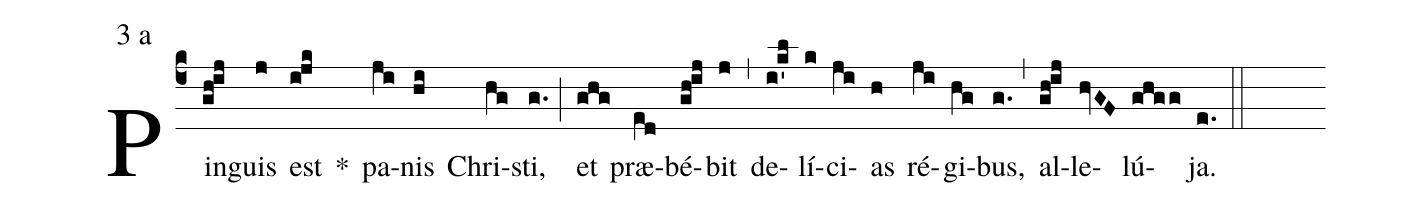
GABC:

mode:3 a;
%%
(c4) Pin(gh!ij)guis(j) est(ijk) *() pa(ji)nis(hi) Chri(hg)sti,(g.) (;) et(ghg) præ(e[ll:1]d)bé(gh!ij)bit(j) (,) de(i!k'l)lí(k)ci(ji)as(h) ré(ji)gi(hg)bus,(g.) (,) al(gh!ij)le(hvGF)lú(ghgg)ja.(e.) (::)
